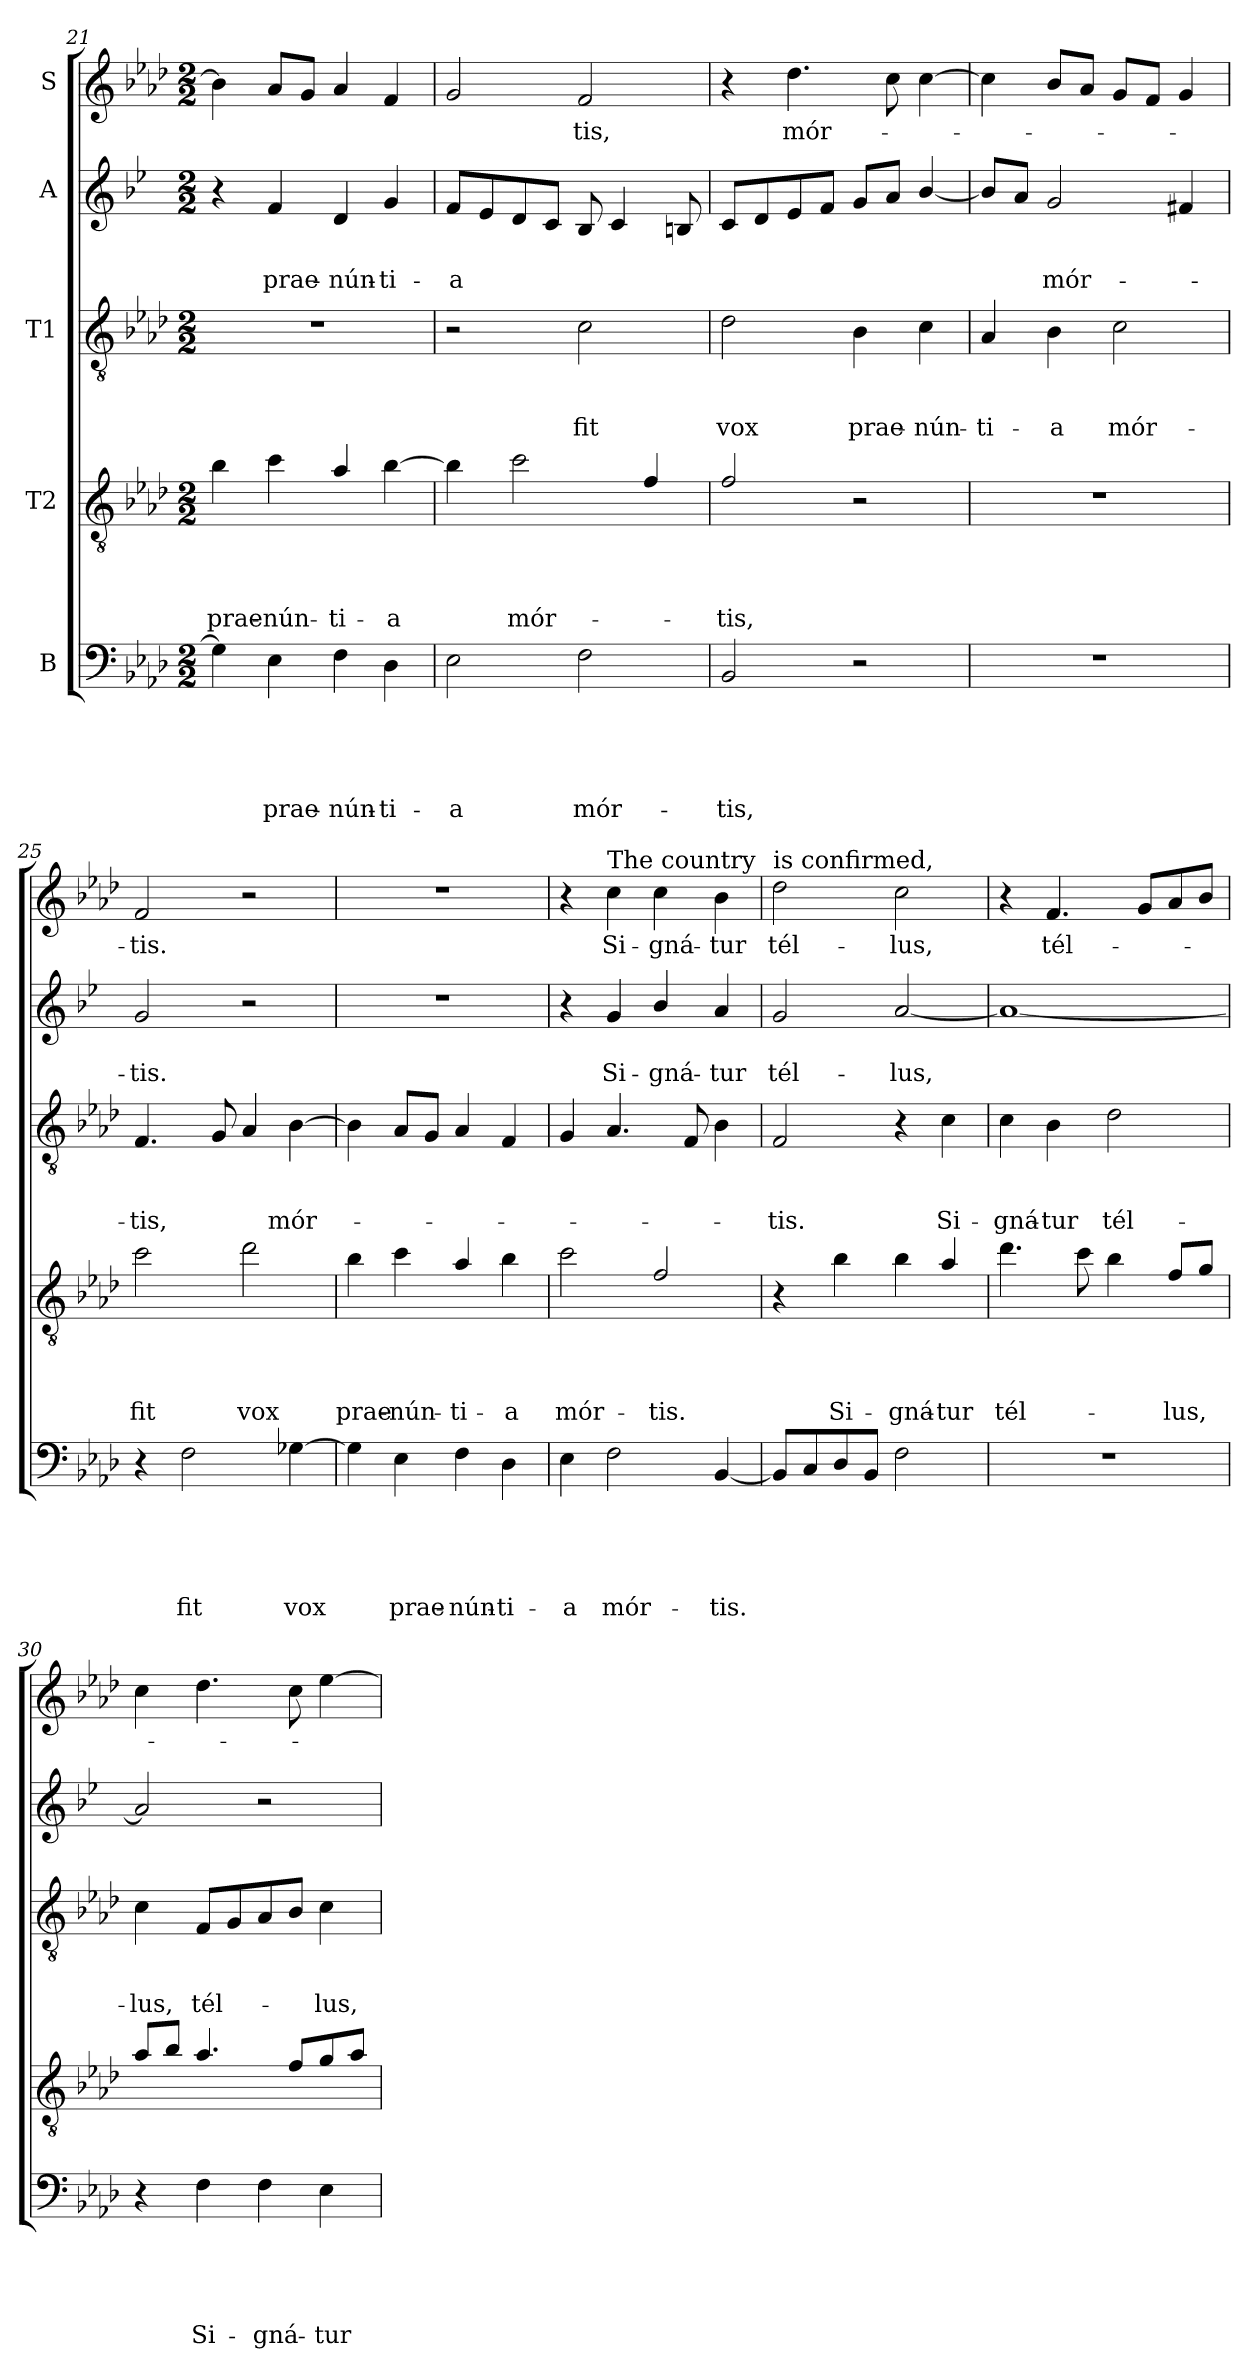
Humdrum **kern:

**kern	**text	**text	**text	**text	**text	**kern	**text	**text	**text	**text	**kern	**text	**text	**text	**kern	**text	**text	**kern	**text
*part5	*part5	*part5	*part5	*part5	*part5	*part4	*part4	*part4	*part4	*part4	*part3	*part3	*part3	*part3	*part2	*part2	*part2	*part1	*part1
*staff5	*staff5	*staff5	*staff5	*staff5	*staff5	*staff4	*staff4	*staff4	*staff4	*staff4	*staff3	*staff3	*staff3	*staff3	*staff2	*staff2	*staff2	*staff1	*staff1
*I"B	*	*	*	*	*	*I"T2	*	*	*	*	*I"T1	*	*	*	*I"A	*	*	*I"S	*
*clefF4	*	*	*	*	*	*clefGv2	*	*	*	*	*clefGv2	*	*	*	*clefG2	*	*	*clefG2	*
*	*	*	*	*	*	*ITrd8c14	*	*	*	*	*	*	*	*	*ITrd1c2	*	*	*	*
*k[b-e-a-d-]	*	*	*	*	*	*k[b-e-a-d-]	*	*	*	*	*k[b-e-a-d-]	*	*	*	*k[b-e-a-d-]	*	*	*k[b-e-a-d-]	*
*A-:	*	*	*	*	*	*A-:	*	*	*	*	*A-:	*	*	*	*A-:	*	*	*A-:	*
*M2/2	*	*	*	*	*	*M2/2	*	*	*	*	*M2/2	*	*	*	*M2/2	*	*	*M2/2	*
=21	=21	=21	=21	=21	=21	=21	=21	=21	=21	=21	=21	=21	=21	=21	=21	=21	=21	=21	=21
!	!	!	!	!	!	!	!	!	!	!LO:LY:b	!	!	!	!	!	!	!	!	!
4G-\]	.	.	.	.	.	4B-\	.	.	.	prae-	1r	.	.	.	4r	.	.	4b-\]	.
!	!	!	!	!	!LO:LY:b	!	!	!	!	!LO:LY:b	!	!	!	!	!	!	!LO:LY:b	!	!
4E-\	.	.	.	.	prae-	4c\	.	.	.	-nún-	.	.	.	.	4e-/	.	prae-	8a-/L	.
.	.	.	.	.	.	.	.	.	.	.	.	.	.	.	.	.	.	8g/J	.
!	!	!	!	!	!LO:LY:b	!	!	!	!	!LO:LY:b	!	!	!	!	!	!	!LO:LY:b	!	!
4F\	.	.	.	.	-nún-	4A-/	.	.	.	-ti-	.	.	.	.	4c/	.	-nún-	4a-/	.
!	!	!	!	!	!LO:LY:b	!	!	!	!	!LO:LY:b	!	!	!	!	!	!	!LO:LY:b	!	!
4D-\	.	.	.	.	-ti-	[4B-\	.	.	.	-a	.	.	.	.	4f/	.	-ti-	4f/	.
!!LO:LB:g=z
=22	=22	=22	=22	=22	=22	=22	=22	=22	=22	=22	=22	=22	=22	=22	=22	=22	=22	=22	=22
!	!	!	!	!	!LO:LY:b	!	!	!	!	!	!	!	!	!	!	!	!LO:LY:b	!	!
2E-\	.	.	.	.	-a	4B-\]	.	.	.	.	2r	.	.	.	8e-/L	.	-a	2g/	.
.	.	.	.	.	.	.	.	.	.	.	.	.	.	.	8d-/	.	.	.	.
!	!	!	!	!	!	!	!	!	!	!LO:LY:b	!	!	!	!	!	!	!	!	!
.	.	.	.	.	.	2c\	.	.	.	mór-	.	.	.	.	8c/	.	.	.	.
.	.	.	.	.	.	.	.	.	.	.	.	.	.	.	8B-/J	.	.	.	.
!	!	!	!	!	!LO:LY:b	!	!	!	!	!	!	!	!	!LO:LY:b	!	!	!	!	!LO:LY:b
2F\	.	.	.	.	mór-	.	.	.	.	.	2c\	.	.	fit	8A-/	.	.	2f/	-tis,
.	.	.	.	.	.	.	.	.	.	.	.	.	.	.	4B-/	.	.	.	.
.	.	.	.	.	.	4F/	.	.	.	.	.	.	.	.	.	.	.	.	.
.	.	.	.	.	.	.	.	.	.	.	.	.	.	.	8A/	.	.	.	.
=23	=23	=23	=23	=23	=23	=23	=23	=23	=23	=23	=23	=23	=23	=23	=23	=23	=23	=23	=23
!	!	!	!	!	!LO:LY:b	!	!	!	!	!LO:LY:b	!	!	!	!LO:LY:b	!	!	!	!	!
2BB-/	.	.	.	.	-tis,	2F/	.	.	.	-tis,	2d-\	.	.	vox	8B-/L	.	.	4r	.
.	.	.	.	.	.	.	.	.	.	.	.	.	.	.	8c/	.	.	.	.
!	!	!	!	!	!	!	!	!	!	!	!	!	!	!	!	!	!	!	!LO:LY:b
.	.	.	.	.	.	.	.	.	.	.	.	.	.	.	8d-/	.	.	4.dd-\	mór-
.	.	.	.	.	.	.	.	.	.	.	.	.	.	.	8e-/J	.	.	.	.
!	!	!	!	!	!	!	!	!	!	!	!	!	!	!LO:LY:b	!	!	!	!	!
2r	.	.	.	.	.	2r	.	.	.	.	4B-\	.	.	prae-	8f/L	.	.	.	.
.	.	.	.	.	.	.	.	.	.	.	.	.	.	.	8g/J	.	.	8cc\	.
!	!	!	!	!	!	!	!	!	!	!	!	!	!	!LO:LY:b	!	!	!	!	!
.	.	.	.	.	.	.	.	.	.	.	4c\	.	.	-nún-	[4a-/	.	.	[4cc\	.
=24	=24	=24	=24	=24	=24	=24	=24	=24	=24	=24	=24	=24	=24	=24	=24	=24	=24	=24	=24
!	!	!	!	!	!	!	!	!	!	!	!	!	!	!LO:LY:b	!	!	!	!	!
1r	.	.	.	.	.	1r	.	.	.	.	4A-/	.	.	-ti-	8a-/L]	.	.	4cc\]	.
.	.	.	.	.	.	.	.	.	.	.	.	.	.	.	8g/J	.	.	.	.
!	!	!	!	!	!	!	!	!	!	!	!	!	!	!LO:LY:b	!	!	!LO:LY:b	!	!
.	.	.	.	.	.	.	.	.	.	.	4B-\	.	.	-a	2f/	.	mór-	8b-/L	.
.	.	.	.	.	.	.	.	.	.	.	.	.	.	.	.	.	.	8a-/J	.
!	!	!	!	!	!	!	!	!	!	!	!	!	!	!LO:LY:b	!	!	!	!	!
.	.	.	.	.	.	.	.	.	.	.	2c\	.	.	mór-	.	.	.	8g/L	.
.	.	.	.	.	.	.	.	.	.	.	.	.	.	.	.	.	.	8f/J	.
.	.	.	.	.	.	.	.	.	.	.	.	.	.	.	4e/	.	.	4g/	.
=25	=25	=25	=25	=25	=25	=25	=25	=25	=25	=25	=25	=25	=25	=25	=25	=25	=25	=25	=25
!	!	!	!	!	!	!	!	!	!	!LO:LY:b	!	!	!	!LO:LY:b	!	!	!LO:LY:b	!	!LO:LY:b
4r	.	.	.	.	.	2c\	.	.	.	fit	4.F/	.	.	-tis,	2f/	.	-tis.	2f/	-tis.
!	!	!	!	!	!LO:LY:b	!	!	!	!	!	!	!	!	!	!	!	!	!	!
2F\	.	.	.	.	fit	.	.	.	.	.	.	.	.	.	.	.	.	.	.
.	.	.	.	.	.	.	.	.	.	.	8G/	.	.	.	.	.	.	.	.
!	!	!	!	!	!	!	!	!	!	!LO:LY:b	!	!	!	!	!	!	!	!	!
.	.	.	.	.	.	2d-\	.	.	.	vox	4A-/	.	.	.	2r	.	.	2r	.
!	!	!	!	!	!LO:LY:b	!	!	!	!	!	!	!	!	!LO:LY:b	!	!	!	!	!
[4G-X\	.	.	.	.	vox	.	.	.	.	.	[4B-\	.	.	mór-	.	.	.	.	.
=26	=26	=26	=26	=26	=26	=26	=26	=26	=26	=26	=26	=26	=26	=26	=26	=26	=26	=26	=26
!	!	!	!	!	!	!	!	!	!	!LO:LY:b	!	!	!	!	!	!	!	!	!
4G-\]	.	.	.	.	.	4B-\	.	.	.	prae-	4B-\]	.	.	.	1r	.	.	1r	.
!	!	!	!	!	!LO:LY:b	!	!	!	!	!LO:LY:b	!	!	!	!	!	!	!	!	!
4E-\	.	.	.	.	prae-	4c\	.	.	.	-nún-	8A-/L	.	.	.	.	.	.	.	.
.	.	.	.	.	.	.	.	.	.	.	8G/J	.	.	.	.	.	.	.	.
!	!	!	!	!	!LO:LY:b	!	!	!	!	!LO:LY:b	!	!	!	!	!	!	!	!	!
4F\	.	.	.	.	-nún-	4A-/	.	.	.	-ti-	4A-/	.	.	.	.	.	.	.	.
!	!	!	!	!	!LO:LY:b	!	!	!	!	!LO:LY:b	!	!	!	!	!	!	!	!	!
4D-\	.	.	.	.	-ti-	4B-\	.	.	.	-a	4F/	.	.	.	.	.	.	.	.
!!LO:PB:g=z
=27	=27	=27	=27	=27	=27	=27	=27	=27	=27	=27	=27	=27	=27	=27	=27	=27	=27	=27	=27
!	!	!	!	!	!LO:LY:b	!	!	!	!	!LO:LY:b	!	!	!	!	!	!	!	!	!
4E-\	.	.	.	.	-a	2c\	.	.	.	mór-	4G/	.	.	.	4r	.	.	4r	.
!	!	!	!	!	!	!	!	!	!	!	!	!	!	!	!	!	!	!LO:TX:a:t=The country	!
!	!	!	!	!	!LO:LY:b	!	!	!	!	!	!	!	!	!	!	!	!LO:LY:b	!	!LO:LY:b
2F\	.	.	.	.	mór-	.	.	.	.	.	4.A-/	.	.	.	4f/	.	Si-	4cc\	Si-
!	!	!	!	!	!	!	!	!	!	!LO:LY:b	!	!	!	!	!	!	!LO:LY:b	!	!LO:LY:b
.	.	.	.	.	.	2F/	.	.	.	-tis.	.	.	.	.	4a-/	.	-gná-	4cc\	-gná-
.	.	.	.	.	.	.	.	.	.	.	8F/	.	.	.	.	.	.	.	.
!	!	!	!	!	!LO:LY:b	!	!	!	!	!	!	!	!	!	!	!	!LO:LY:b	!	!LO:LY:b
[4BB-/	.	.	.	.	-tis.	.	.	.	.	.	4B-\	.	.	.	4g/	.	-tur	4b-\	-tur
=28	=28	=28	=28	=28	=28	=28	=28	=28	=28	=28	=28	=28	=28	=28	=28	=28	=28	=28	=28
!	!	!	!	!	!	!	!	!	!	!	!	!	!	!	!	!	!	!LO:TX:a:t=is confirmed,	!
!	!	!	!	!	!	!	!	!	!	!	!	!	!	!LO:LY:b	!	!	!LO:LY:b	!	!LO:LY:b
8BB-/L]	.	.	.	.	.	4r	.	.	.	.	2F/	.	.	-tis.	2f/	.	tél-	2dd-\	tél-
8C/	.	.	.	.	.	.	.	.	.	.	.	.	.	.	.	.	.	.	.
!	!	!	!	!	!	!	!	!	!	!LO:LY:b	!	!	!	!	!	!	!	!	!
8D-/	.	.	.	.	.	4B-\	.	.	.	Si-	.	.	.	.	.	.	.	.	.
8BB-/J	.	.	.	.	.	.	.	.	.	.	.	.	.	.	.	.	.	.	.
!	!	!	!	!	!	!	!	!	!	!LO:LY:b	!	!	!	!	!	!	!LO:LY:b	!	!LO:LY:b
2F\	.	.	.	.	.	4B-\	.	.	.	-gná-	4r	.	.	.	[2g/	.	-lus,	2cc\	-lus,
!	!	!	!	!	!	!	!	!	!	!LO:LY:b	!	!	!	!LO:LY:b	!	!	!	!	!
.	.	.	.	.	.	4A-/	.	.	.	-tur	4c\	.	.	Si-	.	.	.	.	.
=29	=29	=29	=29	=29	=29	=29	=29	=29	=29	=29	=29	=29	=29	=29	=29	=29	=29	=29	=29
!	!	!	!	!	!	!	!	!	!	!LO:LY:b	!	!	!	!LO:LY:b	!	!	!	!	!
1r	.	.	.	.	.	4.d-\	.	.	.	tél-	4c\	.	.	-gná-	1g_	.	.	4r	.
!	!	!	!	!	!	!	!	!	!	!	!	!	!	!LO:LY:b	!	!	!	!	!LO:LY:b
.	.	.	.	.	.	.	.	.	.	.	4B-\	.	.	-tur	.	.	.	4.f/	tél-
.	.	.	.	.	.	8c\	.	.	.	.	.	.	.	.	.	.	.	.	.
!	!	!	!	!	!	!	!	!	!	!	!	!	!	!LO:LY:b	!	!	!	!	!
.	.	.	.	.	.	4B-\	.	.	.	.	2d-\	.	.	tél-	.	.	.	.	.
.	.	.	.	.	.	.	.	.	.	.	.	.	.	.	.	.	.	8g/L	.
!	!	!	!	!	!	!	!	!	!	!LO:LY:b	!	!	!	!	!	!	!	!	!
.	.	.	.	.	.	8F/L	.	.	.	-lus,	.	.	.	.	.	.	.	8a-/	.
.	.	.	.	.	.	8G/J	.	.	.	.	.	.	.	.	.	.	.	8b-/J	.
=30	=30	=30	=30	=30	=30	=30	=30	=30	=30	=30	=30	=30	=30	=30	=30	=30	=30	=30	=30
!	!	!	!	!	!	!	!	!	!	!	!	!	!	!LO:LY:b	!	!	!	!	!
4r	.	.	.	.	.	8A-/L	.	.	.	.	4c\	.	.	-lus,	2g/]	.	.	4cc\	.
.	.	.	.	.	.	8B-/J	.	.	.	.	.	.	.	.	.	.	.	.	.
!	!	!	!	!	!LO:LY:b	!	!	!	!	!	!	!	!	!LO:LY:b	!	!	!	!	!
4F\	.	.	.	.	Si-	4.A-/	.	.	.	.	8F/L	.	.	tél-	.	.	.	4.dd-\	.
.	.	.	.	.	.	.	.	.	.	.	8G/	.	.	.	.	.	.	.	.
!	!	!	!	!	!LO:LY:b	!	!	!	!	!	!	!	!	!	!	!	!	!	!
4F\	.	.	.	.	-gná-	.	.	.	.	.	8A-/	.	.	.	2r	.	.	.	.
.	.	.	.	.	.	8F/L	.	.	.	.	8B-/J	.	.	.	.	.	.	8cc\	.
!	!	!	!	!	!LO:LY:b	!	!	!	!	!	!	!	!	!LO:LY:b	!	!	!	!	!
4E-\	.	.	.	.	-tur	8G/	.	.	.	.	4c\	.	.	-lus,	.	.	.	[4ee-\	.
.	.	.	.	.	.	8A-/J	.	.	.	.	.	.	.	.	.	.	.	.	.
=	=	=	=	=	=	=	=	=	=	=	=	=	=	=	=	=	=	=	=
*-	*-	*-	*-	*-	*-	*-	*-	*-	*-	*-	*-	*-	*-	*-	*-	*-	*-	*-	*-
